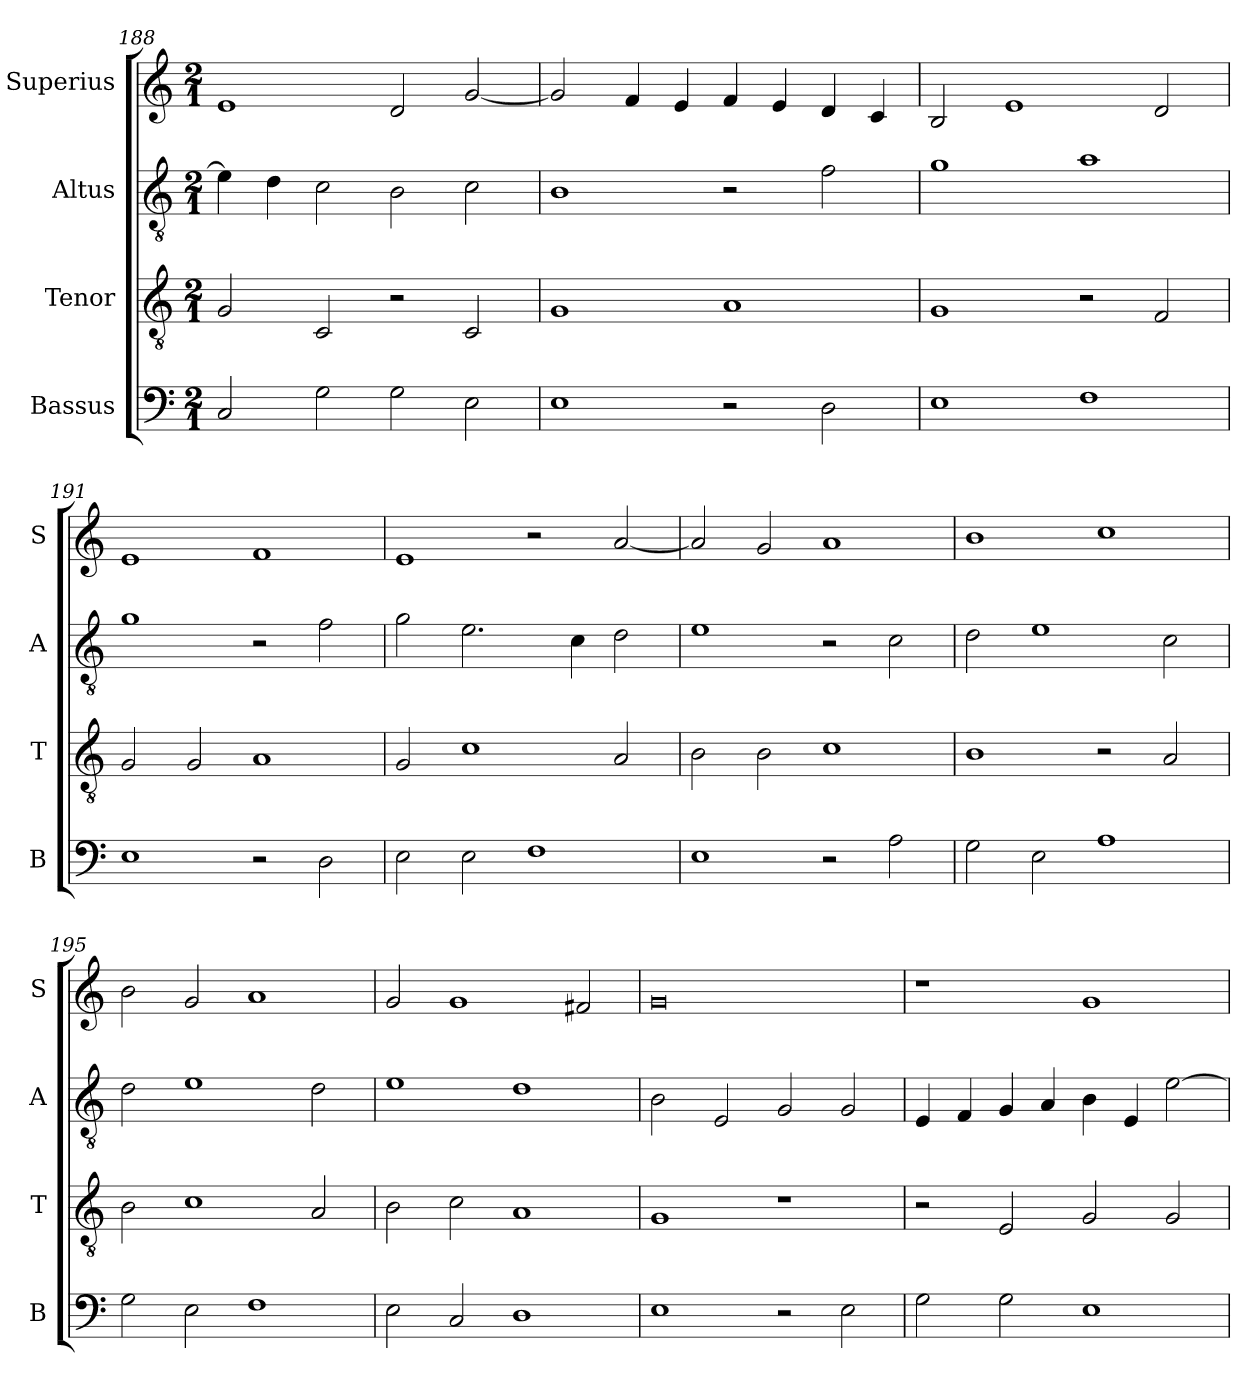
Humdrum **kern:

**kern	**kern	**kern	**kern
*part4	*part3	*part2	*part1
*staff4	*staff3	*staff2	*staff1
*I"Bassus	*I"Tenor	*I"Altus	*I"Superius
*I'B	*I'T	*I'A	*I'S
*clefF4	*clefGv2	*clefGv2	*clefG2
*k[]	*k[]	*k[]	*k[]
*M2/1	*M2/1	*M2/1	*M2/1
=188	=188	=188	=188
2C/	2G/	4e\]	1e
.	.	4d\	.
2G\	2C/	2c\	.
2G\	2r	2B\	2d/
2E\	2C/	2c\	[2g/
=189	=189	=189	=189
1E	1G	1B	2g/]
.	.	.	4f/
.	.	.	4e/
2r	1A	2r	4f/
.	.	.	4e/
2D\	.	2f\	4d/
.	.	.	4c/
=190	=190	=190	=190
1E	1G	1g	2B/
.	.	.	1e
1F	2r	1a	.
.	2F/	.	2d/
=191	=191	=191	=191
1E	2G/	1g	1e
.	2G/	.	.
2r	1A	2r	1f
2D\	.	2f\	.
=192	=192	=192	=192
2E\	2G/	2g\	1e
2E\	1c	2.e\	.
1F	.	.	2r
.	.	4c\	.
.	2A/	2d\	[2a/
=193	=193	=193	=193
1E	2B\	1e	2a/]
.	2B\	.	2g/
2r	1c	2r	1a
2A\	.	2c\	.
=194	=194	=194	=194
2G\	1B	2d\	1b
2E\	.	1e	.
1A	2r	.	1cc
.	2A/	2c\	.
=195	=195	=195	=195
2G\	2B\	2d\	2b\
2E\	1c	1e	2g/
1F	.	.	1a
.	2A/	2d\	.
=196	=196	=196	=196
2E\	2B\	1e	2g/
2C/	2c\	.	1g
1D	1A	1d	.
.	.	.	2f#X/
=197	=197	=197	=197
1E	1G	2B\	0g
.	.	2E/	.
2r	1r	2G/	.
2E\	.	2G/	.
=198	=198	=198	=198
2G\	2r	4E/	1r
.	.	4F/	.
2G\	2E/	4G/	.
.	.	4A/	.
1E	2G/	4B\	1g
.	.	4E/	.
.	2G/	[2e\	.
=	=	=	=
*-	*-	*-	*-
